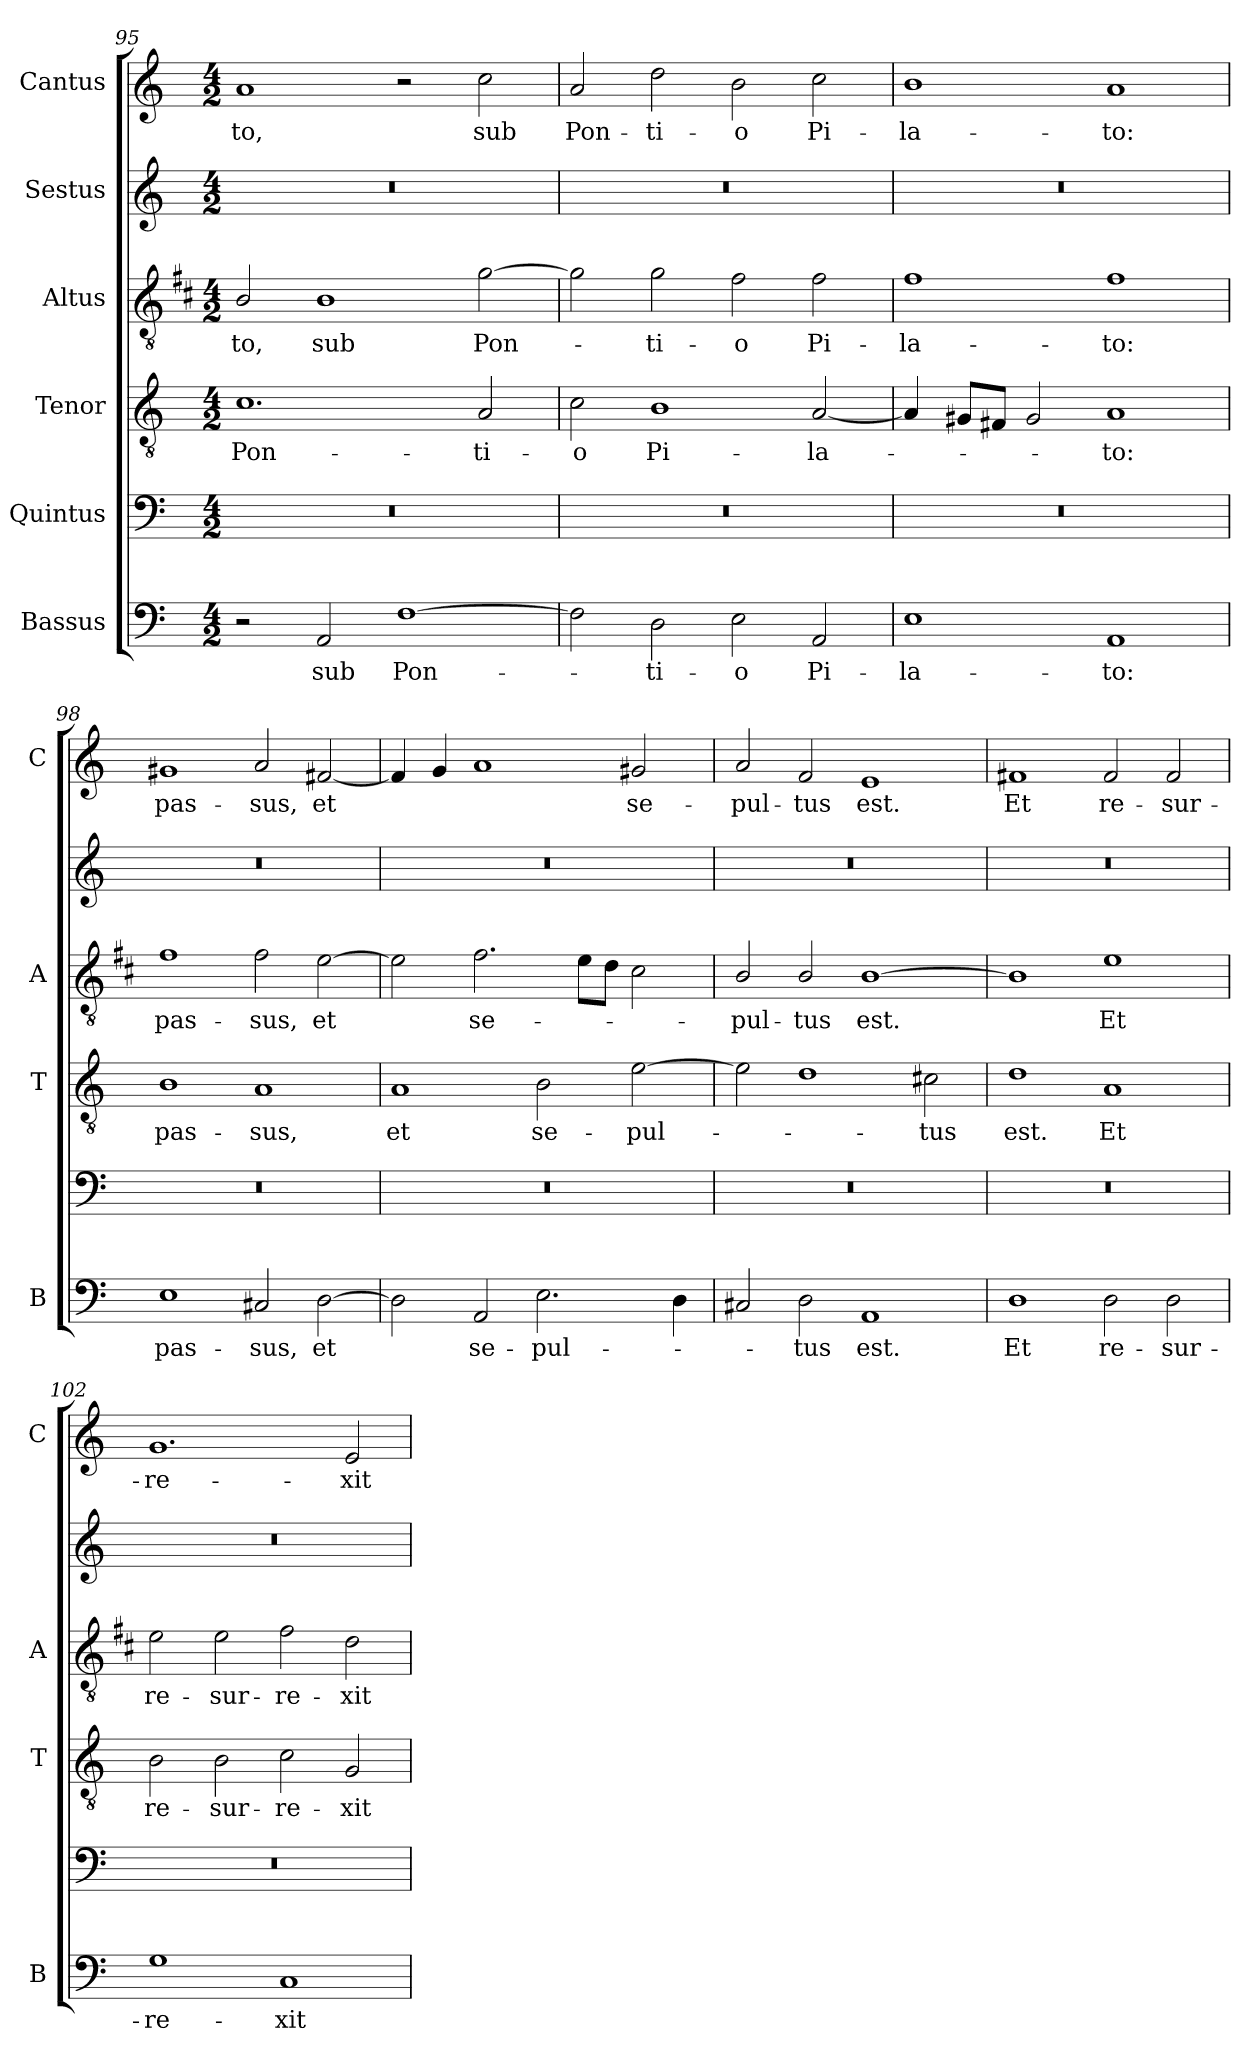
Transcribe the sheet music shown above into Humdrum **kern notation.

**kern	**text	**kern	**kern	**text	**kern	**text	**kern	**kern	**text
*part6	*part6	*part5	*part4	*part4	*part3	*part3	*part2	*part1	*part1
*staff6	*staff6	*staff5	*staff4	*staff4	*staff3	*staff3	*staff2	*staff1	*staff1
*I"Bassus	*	*I"Quintus	*I"Tenor	*	*I"Altus	*	*I"Sestus	*I"Cantus	*
*I'B	*	*	*I'T	*	*I'A	*	*	*I'C	*
*clefF4	*	*clefF4	*clefGv2	*	*clefGv2	*	*clefG2	*clefG2	*
*	*	*	*	*	*ITrd1c2	*	*	*	*
*k[]	*	*k[]	*k[]	*	*k[]	*	*k[]	*k[]	*
*C:	*	*C:	*C:	*	*C:	*	*C:	*C:	*
*M4/2	*	*M4/2	*M4/2	*	*M4/2	*	*M4/2	*M4/2	*
=95	=95	=95	=95	=95	=95	=95	=95	=95	=95
!	!	!	!	!LO:LY:b	!	!LO:LY:b	!	!	!LO:LY:b
2r	.	0r	1.c	Pon-	2A/	-to,	0r	1a	-to,
!	!LO:LY:b	!	!	!	!	!LO:LY:b	!	!	!
2AA/	sub	.	.	.	1A	sub	.	.	.
!	!LO:LY:b	!	!	!	!	!	!	!	!
[1F	Pon-	.	.	.	.	.	.	2r	.
!	!	!	!	!LO:LY:b	!	!LO:LY:b	!	!	!LO:LY:b
.	.	.	2A/	-ti-	[2f\	Pon-	.	2cc\	sub
!!LO:LB:g=z
=96	=96	=96	=96	=96	=96	=96	=96	=96	=96
!	!	!	!	!LO:LY:b	!	!	!	!	!LO:LY:b
2F\]	.	0r	2c\	-o	2f\]	.	0r	2a/	Pon-
!	!LO:LY:b	!	!	!LO:LY:b	!	!LO:LY:b	!	!	!LO:LY:b
2D\	-ti-	.	1B	Pi-	2f\	-ti-	.	2dd\	-ti-
!	!LO:LY:b	!	!	!	!	!LO:LY:b	!	!	!LO:LY:b
2E\	-o	.	.	.	2e\	-o	.	2b\	-o
!	!LO:LY:b	!	!	!LO:LY:b	!	!LO:LY:b	!	!	!LO:LY:b
2AA/	Pi-	.	[2A/	-la-	2e\	Pi-	.	2cc\	Pi-
=97	=97	=97	=97	=97	=97	=97	=97	=97	=97
!	!LO:LY:b	!	!	!	!	!LO:LY:b	!	!	!LO:LY:b
1E	-la-	0r	4A/]	.	1e	-la-	0r	1b	-la-
.	.	.	8G#X/L	.	.	.	.	.	.
.	.	.	8F#X/J	.	.	.	.	.	.
.	.	.	2G#/	.	.	.	.	.	.
!	!LO:LY:b	!	!	!LO:LY:b	!	!LO:LY:b	!	!	!LO:LY:b
1AA	-to:	.	1A	-to:	1e	-to:	.	1a	-to:
=98	=98	=98	=98	=98	=98	=98	=98	=98	=98
!	!LO:LY:b	!	!	!LO:LY:b	!	!LO:LY:b	!	!	!LO:LY:b
1E	pas-	0r	1B	pas-	1e	pas-	0r	1g#X	pas-
!	!LO:LY:b	!	!	!LO:LY:b	!	!LO:LY:b	!	!	!LO:LY:b
2C#X/	-sus,	.	1A	-sus,	2e\	-sus,	.	2a/	-sus,
!	!LO:LY:b	!	!	!	!	!LO:LY:b	!	!	!LO:LY:b
[2D\	et	.	.	.	[2d\	et	.	[2f#X/	et
=99	=99	=99	=99	=99	=99	=99	=99	=99	=99
!	!	!	!	!LO:LY:b	!	!	!	!	!
2D\]	.	0r	1A	et	2d\]	.	0r	4f#/]	.
.	.	.	.	.	.	.	.	4g/	.
!	!LO:LY:b	!	!	!	!	!LO:LY:b	!	!	!
2AA/	se-	.	.	.	2.e\	se-	.	1a	.
!	!LO:LY:b	!	!	!LO:LY:b	!	!	!	!	!
2.E\	-pul-	.	2B\	se-	.	.	.	.	.
.	.	.	.	.	8d\L	.	.	.	.
.	.	.	.	.	8c\J	.	.	.	.
!	!	!	!	!LO:LY:b	!	!	!	!	!LO:LY:b
.	.	.	[2e\	-pul-	2B\	.	.	2g#X/	se-
4D\	.	.	.	.	.	.	.	.	.
=100	=100	=100	=100	=100	=100	=100	=100	=100	=100
!	!	!	!	!	!	!LO:LY:b	!	!	!LO:LY:b
2C#X/	.	0r	2e\]	.	2A/	-pul-	0r	2a/	-pul-
!	!LO:LY:b	!	!	!	!	!LO:LY:b	!	!	!LO:LY:b
2D\	-tus	.	1d	.	2A/	-tus	.	2f/	-tus
!	!LO:LY:b	!	!	!	!	!LO:LY:b	!	!	!LO:LY:b
1AA	est.	.	.	.	[1A	est.	.	1e	est.
!	!	!	!	!LO:LY:b	!	!	!	!	!
.	.	.	2c#X\	-tus	.	.	.	.	.
=101	=101	=101	=101	=101	=101	=101	=101	=101	=101
!	!LO:LY:b	!	!	!LO:LY:b	!	!	!	!	!LO:LY:b
1D	Et	0r	1d	est.	1A]	.	0r	1f#X	Et
!	!LO:LY:b	!	!	!LO:LY:b	!	!LO:LY:b	!	!	!LO:LY:b
2D\	re-	.	1A	Et	1d	Et	.	2f#/	re-
!	!LO:LY:b	!	!	!	!	!	!	!	!LO:LY:b
2D\	-sur-	.	.	.	.	.	.	2f#/	-sur-
!!LO:PB:g=z
=102	=102	=102	=102	=102	=102	=102	=102	=102	=102
!	!LO:LY:b	!	!	!LO:LY:b	!	!LO:LY:b	!	!	!LO:LY:b
1G	-re-	0r	2B\	re-	2d\	re-	0r	1.g	-re-
!	!	!	!	!LO:LY:b	!	!LO:LY:b	!	!	!
.	.	.	2B\	-sur-	2d\	-sur-	.	.	.
!	!LO:LY:b	!	!	!LO:LY:b	!	!LO:LY:b	!	!	!
1C	-xit	.	2c\	-re-	2e\	-re-	.	.	.
!	!	!	!	!LO:LY:b	!	!LO:LY:b	!	!	!LO:LY:b
.	.	.	2G/	-xit	2c\	-xit	.	2e/	-xit
=	=	=	=	=	=	=	=	=	=
*-	*-	*-	*-	*-	*-	*-	*-	*-	*-
